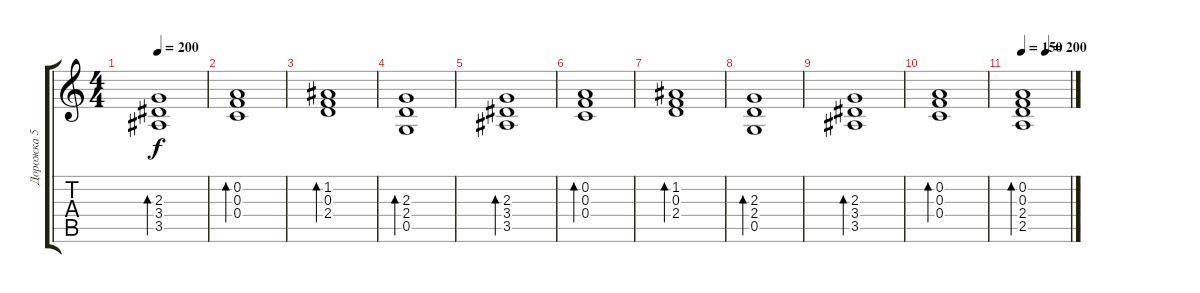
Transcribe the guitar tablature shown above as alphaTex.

\track ("Дорожка 5" "Дорожка 5") {instrument acousticguitarsteel}
\staff {score tabs}
\tuning (D4 A3 F3 C3 G2 D2) {hide}
\ts (4 4)
\tempo 200
\clef g2
\ks c
(2.3 3.4 3.5).1{bd 480 dy f} |
(0.2 0.3 0.4).1{bd 480} |
(1.2 0.3 2.4).1{bd 480} |
(2.3 2.4 0.5).1{bd 480} |
(2.3 3.4 3.5).1{bd 480} |
(0.2 0.3 0.4).1{bd 480} |
(1.2 0.3 2.4).1{bd 480} |
(2.3 2.4 0.5).1{bd 480} |
(2.3 3.4 3.5).1{bd 480} |
(0.2 0.3 0.4).1{bd 480} |
\tempo 150
\tempo (200 0.5)
(0.2 0.3 2.4 2.5).1{bd 480}
